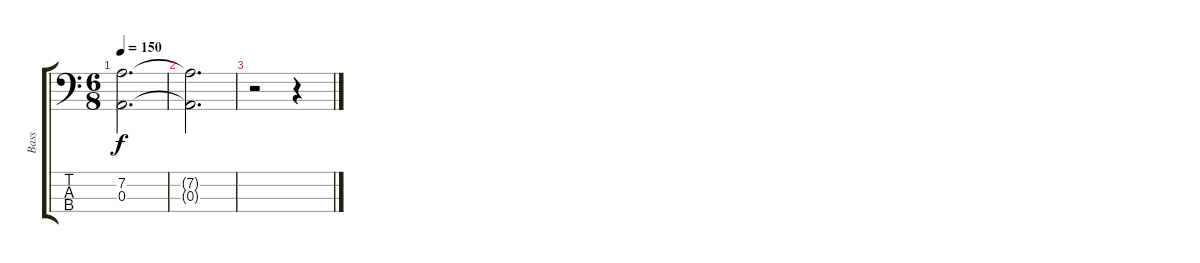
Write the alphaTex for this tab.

\track ("Bass" "Bass") {instrument slapbass2}
\staff {score tabs}
\tuning (G2 D2 A1 E1) {hide}
\ts (6 8)
\tempo 150
\clef f4
\ks c
(7.2{t} 0.3{t}).2{d dy f} |
(7.2{t} 0.3{t}).2{d} |
r.2 r.4
